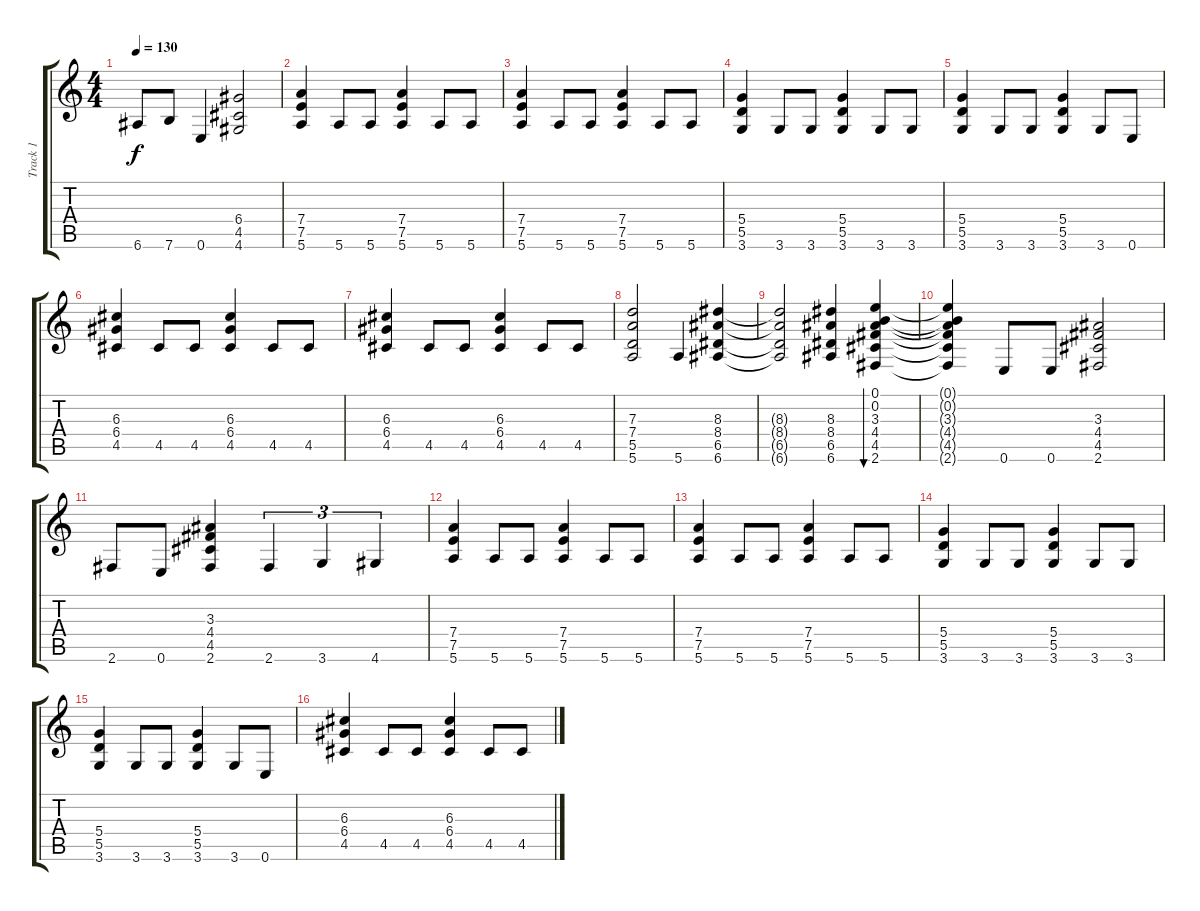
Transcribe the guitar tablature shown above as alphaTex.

\track ("Track 1" "Track 1") {instrument distortionguitar}
\staff {score tabs}
\tuning (E4 B3 G3 D3 A2 E2) {hide}
\ts (4 4)
\tempo 130
\clef g2
\ks c
6.6.8{dy f} 7.6.8 0.6.4 (6.4 4.5 4.6).2 |
(7.4 7.5 5.6).4 5.6.8 5.6.8 (7.4 7.5 5.6).4 5.6.8 5.6.8 |
(7.4 7.5 5.6).4 5.6.8 5.6.8 (7.4 7.5 5.6).4 5.6.8 5.6.8 |
(5.4 5.5 3.6).4 3.6.8 3.6.8 (5.4 5.5 3.6).4 3.6.8 3.6.8 |
(5.4 5.5 3.6).4 3.6.8 3.6.8 (5.4 5.5 3.6).4 3.6.8 0.6.8 |
(6.3 6.4 4.5).4 4.5.8 4.5.8 (6.3 6.4 4.5).4 4.5.8 4.5.8 |
(6.3 6.4 4.5).4 4.5.8 4.5.8 (6.3 6.4 4.5).4 4.5.8 4.5.8 |
(7.3 7.4 5.5 5.6).2 5.6.4 (8.3 8.4 6.5 6.6).4 |
(8.3{t} 8.4{t} 6.5{t} 6.6{t}).2 (8.3 8.4 6.5 6.6).4 (0.1 0.2 3.3 4.4 4.5 2.6).4{bu 240} |
(0.1{t} 0.2{t} 3.3{t} 4.4{t} 4.5{t} 2.6{t}).4 0.6.8 0.6.8 (3.3 4.4 4.5 2.6).2 |
2.6.8 0.6.8 (3.3 4.4 4.5 2.6).4 2.6.4{tu (3 2)} 3.6.4{tu (3 2)} 4.6.4{tu (3 2)} |
(7.4 7.5 5.6).4 5.6.8 5.6.8 (7.4 7.5 5.6).4 5.6.8 5.6.8 |
(7.4 7.5 5.6).4 5.6.8 5.6.8 (7.4 7.5 5.6).4 5.6.8 5.6.8 |
(5.4 5.5 3.6).4 3.6.8 3.6.8 (5.4 5.5 3.6).4 3.6.8 3.6.8 |
(5.4 5.5 3.6).4 3.6.8 3.6.8 (5.4 5.5 3.6).4 3.6.8 0.6.8 |
(6.3 6.4 4.5).4 4.5.8 4.5.8 (6.3 6.4 4.5).4 4.5.8 4.5.8
